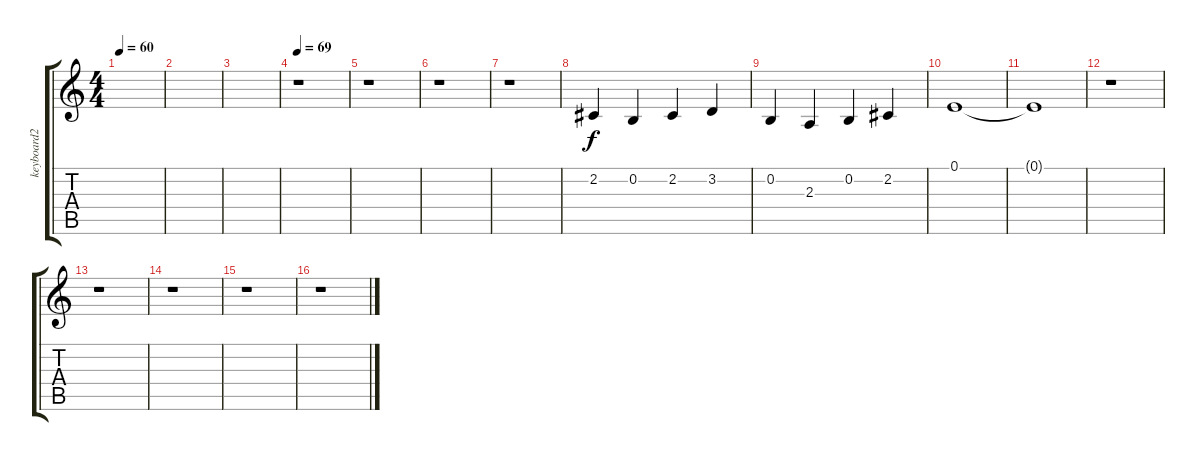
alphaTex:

\track ("keyboard2" "keyboard2") {instrument stringensemble1}
\staff {score tabs}
\tuning (E4 B3 G3 D3 A2 E2) {hide}
\ts (4 4)
\tempo 60
\clef g2
\ks c
|
|
|
\tempo 69
r.1 |
r.1 |
r.1 |
r.1 |
2.2.4 0.2.4 2.2.4 3.2.4 |
0.2.4 2.3.4 0.2.4 2.2.4 |
0.1.1 |
0.1{t}.1{dy f} |
r.1 |
r.1 |
r.1 |
r.1 |
r.1
